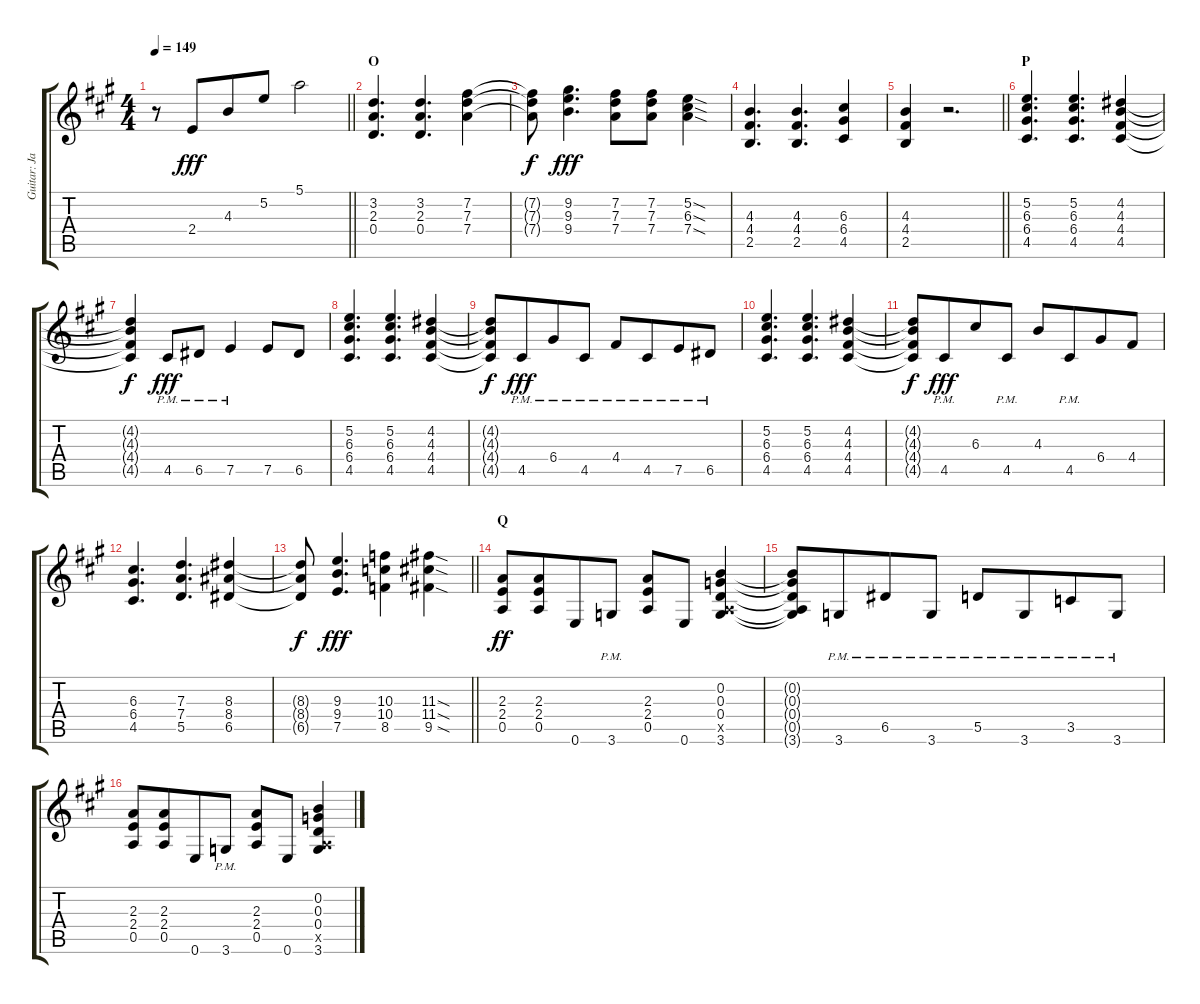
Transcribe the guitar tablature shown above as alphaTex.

\track ("Guitar: Jake" "Guitar: Ja") {instrument overdrivenguitar}
\staff {score tabs}
\tuning (E4 B3 G3 D3 A2 E2) {hide}
\ts (4 4)
\tempo 149
\clef g2
\barLineRight lightlight
\ks a
r.8{dy f} 2.4.8{dy fff beam merge} 4.3.8 5.2.8 5.1.2 |
\section ("" "O")
(3.2 2.3 0.4).4{d} (3.2 2.3 0.4).4{d} (7.2 7.3 7.4).4 |
(7.2{t} 7.3{t} 7.4{t}).8{dy f} (9.2 9.3 9.4).4{d dy fff} (7.2 7.3 7.4).8 (7.2 7.3 7.4).8 (5.2{sod} 6.3{sod} 7.4{sod}).4 |
(4.3 4.4 2.5).4{d} (4.3 4.4 2.5).4{d} (6.3 6.4 4.5).4 |
\barLineRight lightlight
(4.3 4.4 2.5).4 r.2{d} |
\section ("" "P")
(5.2 6.3 6.4 4.5).4{d} (5.2 6.3 6.4 4.5).4{d} (4.2 4.3 4.4 4.5).4 |
(4.2{t} 4.3{t} 4.4{t} 4.5{t}).4{dy f} 4.5{pm}.8{dy fff} 6.5{pm}.8 7.5{pm}.4 7.5.8 6.5.8 |
(5.2 6.3 6.4 4.5).4{d} (5.2 6.3 6.4 4.5).4{d} (4.2 4.3 4.4 4.5).4 |
(4.2{t} 4.3{t} 4.4{t} 4.5{t}).8{dy f} 4.5{pm}.8{dy fff beam merge} 6.4{pm}.8 4.5{pm}.8 4.4{pm}.8 4.5{pm}.8{beam merge} 7.5{pm}.8 6.5{pm}.8 |
(5.2 6.3 6.4 4.5).4{d} (5.2 6.3 6.4 4.5).4{d} (4.2 4.3 4.4 4.5).4 |
(4.2{t} 4.3{t} 4.4{t} 4.5{t}).8{dy f} 4.5{pm}.8{dy fff beam merge} 6.3.8 4.5{pm}.8 4.3.8 4.5{pm}.8{beam merge} 6.4.8 4.4.8 |
(6.3 6.4 4.5).4{d} (7.3 7.4 5.5).4{d} (8.3 8.4 6.5).4 |
\barLineRight lightlight
(8.3{t} 8.4{t} 6.5{t}).8{dy f} (9.3 9.4 7.5).4{d dy fff} (10.3 10.4 8.5).4 (11.3{sod} 11.4{sod} 9.5{sod}).4 |
\section ("" "Q")
(2.3 2.4 0.5).8{dy ff} (2.3 2.4 0.5).8{beam merge} 0.6.8 3.6{pm}.8 (2.3 2.4 0.5).8 0.6.8 (0.2 0.3 0.4 0.5{x} 3.6).4 |
(0.2{t} 0.3{t} 0.4{t} 0.5{t} 3.6{t}).8 3.6{pm}.8{beam merge} 6.5{pm}.8 3.6{pm}.8 5.5{pm}.8 3.6{pm}.8{beam merge} 3.5{pm}.8 3.6{pm}.8 |
(2.3 2.4 0.5).8 (2.3 2.4 0.5).8{beam merge} 0.6.8 3.6{pm}.8 (2.3 2.4 0.5).8 0.6.8 (0.2 0.3 0.4 0.5{x} 3.6).4
